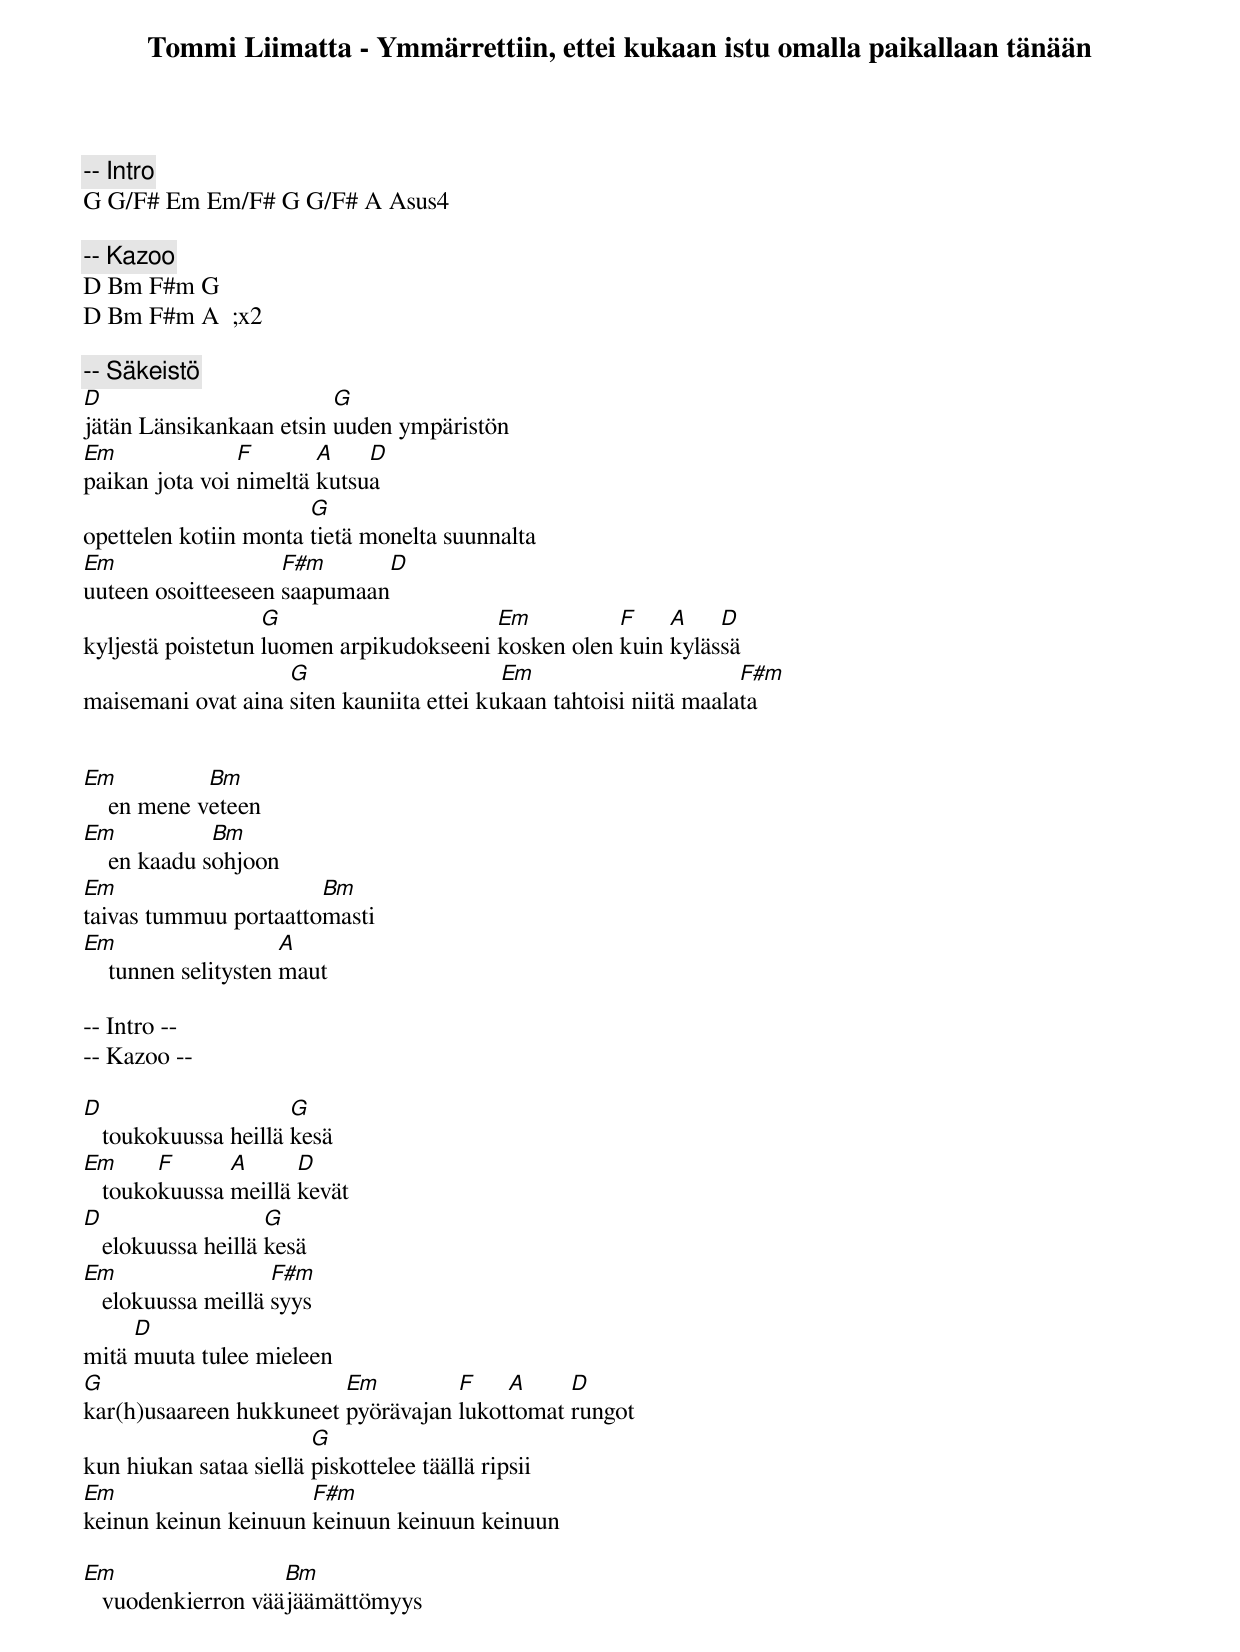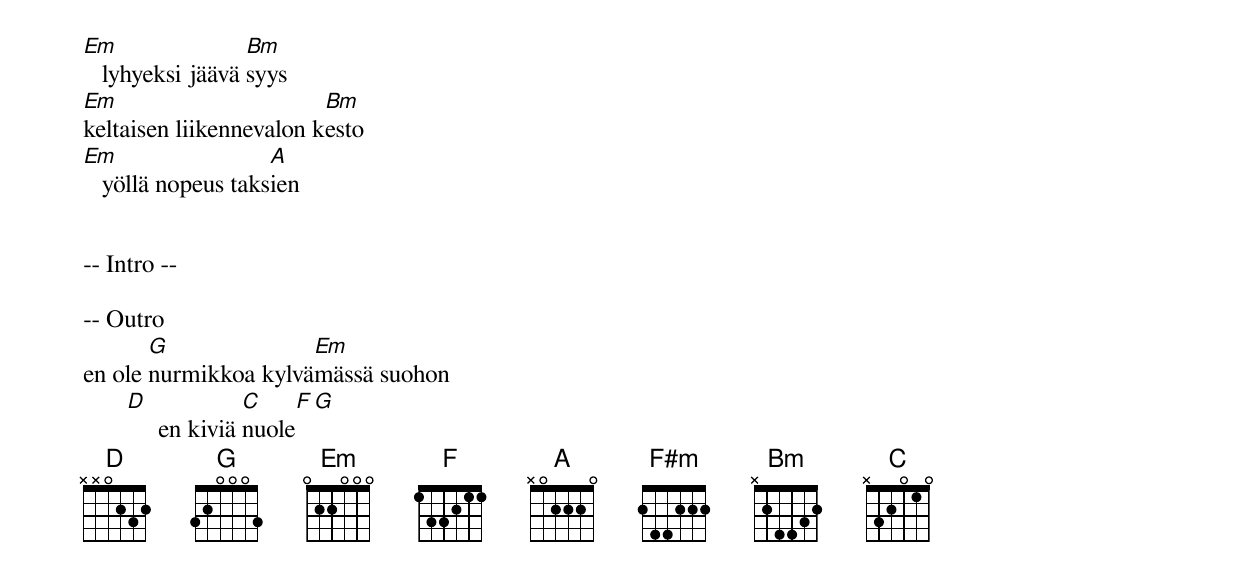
Tommi Liimatta - Ymmärrettiin, ettei kukaan istu omalla paikallaan tänään

-- Intro
G G/F# Em Em/F# G G/F# A Asus4

-- Kazoo
D Bm F#m G
D Bm F#m A  ;x2

-- Säkeistö
D                        G
jätän Länsikankaan etsin uuden ympäristön
Em              F       A    D
paikan jota voi nimeltä kutsua
                       G
opettelen kotiin monta tietä monelta suunnalta
Em                  F#m           D
uuteen osoitteeseen saapumaan
                   G                     Em          F    A    D
kyljestä poistetun luomen arpikudokseeni kosken olen kuin kylässä
                    G                      Em                       F#m
maisemani ovat aina siten kauniita ettei kukaan tahtoisi niitä maalata


Em           Bm
    en mene veteen
Em            Bm
    en kaadu sohjoon
Em                     Bm
taivas tummuu portaattomasti
Em                    A
    tunnen selitysten maut

-- Intro --
-- Kazoo --

D                     G
   toukokuussa heillä kesä
Em      F      A      D
   toukokuussa meillä kevät
D                   G
   elokuussa heillä kesä
Em                  F#m
   elokuussa meillä syys
     D
mitä muuta tulee mieleen
G                        Em         F    A     D
kar(h)usaareen hukkuneet pyörävajan lukottomat rungot
                        G
kun hiukan sataa siellä piskottelee täällä ripsii
Em                    F#m
keinun keinun keinuun keinuun keinuun keinuun

Em                  Bm
   vuodenkierron vääjäämättömyys
Em                Bm
   lyhyeksi jäävä syys
Em                       Bm
keltaisen liikennevalon kesto
Em                  A
   yöllä nopeus taksien


-- Intro --

-- Outro
       G              Em
en ole nurmikkoa kylvämässä suohon
       D             C         F  G
            en kiviä nuole
